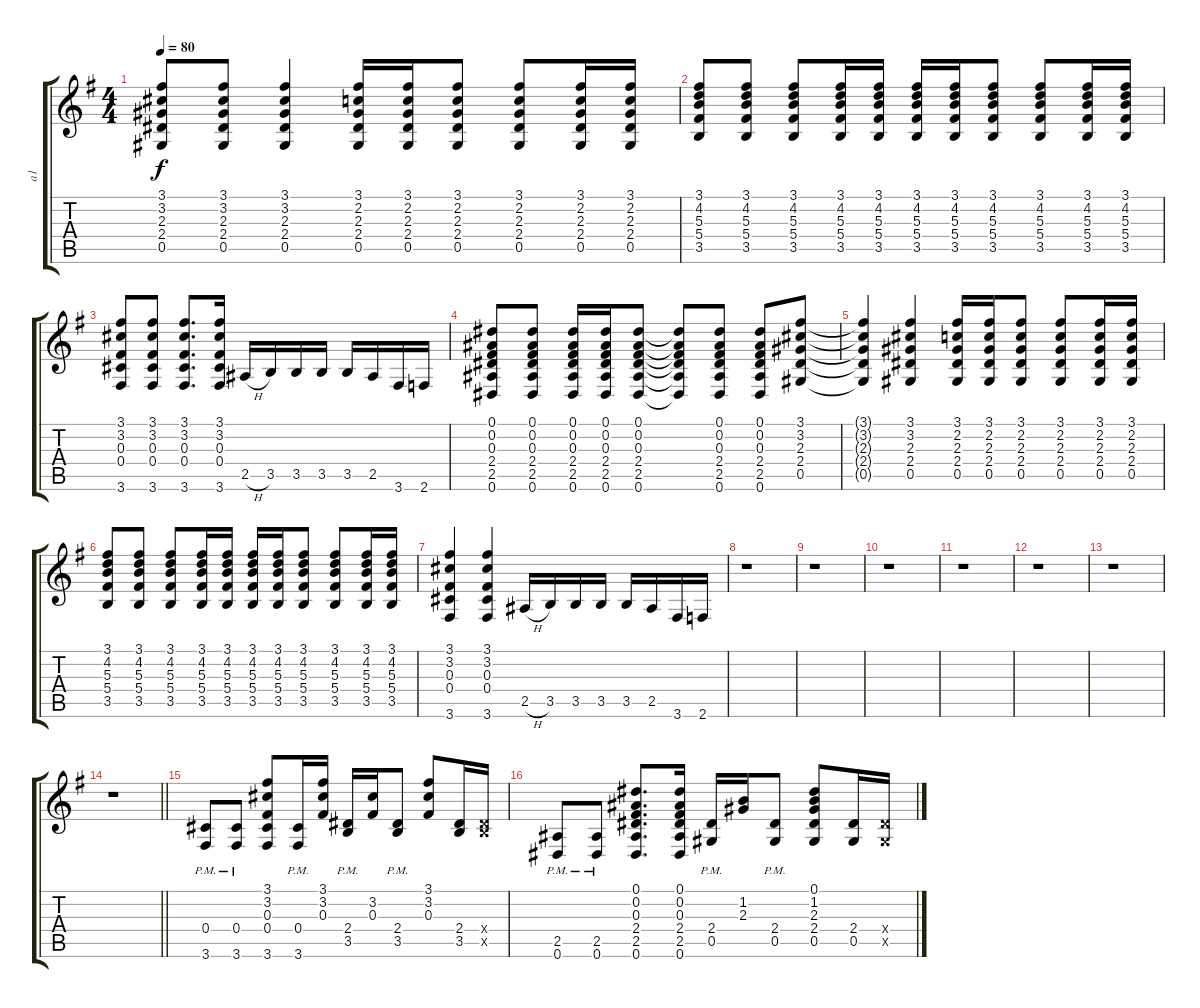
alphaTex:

\track ("a1" "a1") {instrument acousticguitarsteel}
\staff {score tabs}
\tuning (Eb4 Bb3 Gb3 Db3 Ab2 Eb2) {hide}
\ts (4 4)
\tempo 80
\clef g2
\ks g
(3.1{t} 3.2{t} 2.3{t} 2.4{t} 0.5{t}).8{dy f} (3.1 3.2 2.3 2.4 0.5).8 (3.1 3.2 2.3 2.4 0.5).4 (3.1 2.2 2.3 2.4 0.5).16 (3.1 2.2 2.3 2.4 0.5).16 (3.1 2.2 2.3 2.4 0.5).8 (3.1 2.2 2.3 2.4 0.5).8 (3.1 2.2 2.3 2.4 0.5).16 (3.1 2.2 2.3 2.4 0.5).16 |
(3.1 4.2 5.3 5.4 3.5).8 (3.1 4.2 5.3 5.4 3.5).8 (3.1 4.2 5.3 5.4 3.5).8 (3.1 4.2 5.3 5.4 3.5).16 (3.1 4.2 5.3 5.4 3.5).16 (3.1 4.2 5.3 5.4 3.5).16 (3.1 4.2 5.3 5.4 3.5).16 (3.1 4.2 5.3 5.4 3.5).8 (3.1 4.2 5.3 5.4 3.5).8 (3.1 4.2 5.3 5.4 3.5).16 (3.1 4.2 5.3 5.4 3.5).16 |
(3.1 3.2 0.3 0.4 3.6).8 (3.1 3.2 0.3 0.4 3.6).8 (3.1 3.2 0.3 0.4 3.6).8{d} (3.1 3.2 0.3 0.4 3.6).16 2.5{h}.16 3.5.16 3.5.16 3.5.16 3.5.16 2.5.16 3.6.16 2.6.16 |
(0.1 0.2 0.3 2.4 2.5 0.6).8 (0.1 0.2 0.3 2.4 2.5 0.6).8 (0.1 0.2 0.3 2.4 2.5 0.6).16 (0.1 0.2 0.3 2.4 2.5 0.6).16 (0.1 0.2 0.3 2.4 2.5 0.6).8 (0.1{t} 0.2{t} 0.3{t} 2.4{t} 2.5{t} 0.6{t}).8 (0.1 0.2 0.3 2.4 2.5 0.6).8 (0.1 0.2 0.3 2.4 2.5 0.6).8 (3.1 3.2 2.3 2.4 0.5).8 |
(3.1{t} 3.2{t} 2.3{t} 2.4{t} 0.5{t}).4 (3.1 3.2 2.3 2.4 0.5).4 (3.1 2.2 2.3 2.4 0.5).16 (3.1 2.2 2.3 2.4 0.5).16 (3.1 2.2 2.3 2.4 0.5).8 (3.1 2.2 2.3 2.4 0.5).8 (3.1 2.2 2.3 2.4 0.5).16 (3.1 2.2 2.3 2.4 0.5).16 |
(3.1 4.2 5.3 5.4 3.5).8 (3.1 4.2 5.3 5.4 3.5).8 (3.1 4.2 5.3 5.4 3.5).8 (3.1 4.2 5.3 5.4 3.5).16 (3.1 4.2 5.3 5.4 3.5).16 (3.1 4.2 5.3 5.4 3.5).16 (3.1 4.2 5.3 5.4 3.5).16 (3.1 4.2 5.3 5.4 3.5).8 (3.1 4.2 5.3 5.4 3.5).8 (3.1 4.2 5.3 5.4 3.5).16 (3.1 4.2 5.3 5.4 3.5).16 |
(3.1 3.2 0.3 0.4 3.6).4 (3.1 3.2 0.3 0.4 3.6).4 2.5{h}.16 3.5.16 3.5.16 3.5.16 3.5.16 2.5.16 3.6.16 2.6.16 |
r.1 |
r.1 |
r.1 |
r.1 |
r.1 |
r.1 |
\barLineRight lightlight
r.1 |
\section ("" " ")
(0.4{pm} 3.6{pm}).8 (0.4{pm} 3.6{pm}).8 (3.1 3.2 0.3 0.4 3.6).8 (0.4{pm} 3.6{pm}).16 (3.1 3.2 0.3).16 (2.4{pm} 3.5{pm}).16 (3.2 0.3).16 (2.4{pm} 3.5{pm}).8 (3.1 3.2 0.3).8 (2.4 3.5).16 (2.4{x} 3.5{x}).16 |
(2.5{pm} 0.6{pm}).8 (2.5{pm} 0.6{pm}).8 (0.1 0.2 0.3 2.4 2.5 0.6).8{d} (0.1 0.2 0.3 2.4 2.5 0.6).16 (2.4{pm} 0.5{pm}).16 (1.2 2.3).16 (2.4{pm} 0.5{pm}).8 (0.1 1.2 2.3 2.4 0.5).8 (2.4 0.5).16 (2.4{x} 0.5{x}).16
